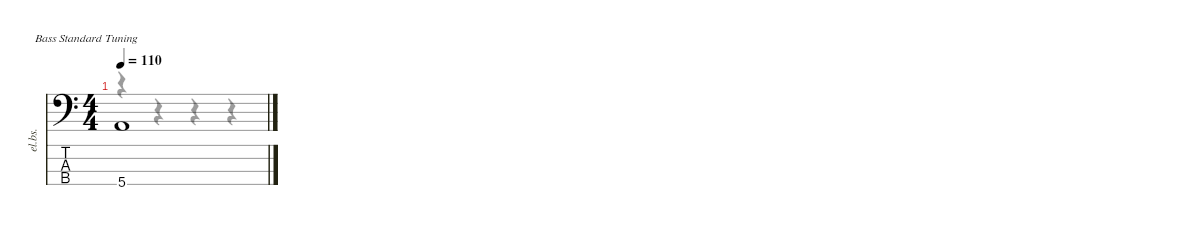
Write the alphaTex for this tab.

\defaultSystemsLayout 4
\hideDynamics
\bracketExtendMode nobrackets
\otherSystemsTrackNameOrientation horizontal
\track ("Bass" "el.bs.") {instrument electricbasspick}
\staff {score tabs}
\tuning (G2 D2 A1 E1)
\voice
\ts (4 4)
\tempo 110
\clef f4
\ks c
5.4{t}.1{dy f}
\voice
\clef f4
\ottava regular
\simile none
\ks c
r.4{dy mf} r.4 r.4 r.4
